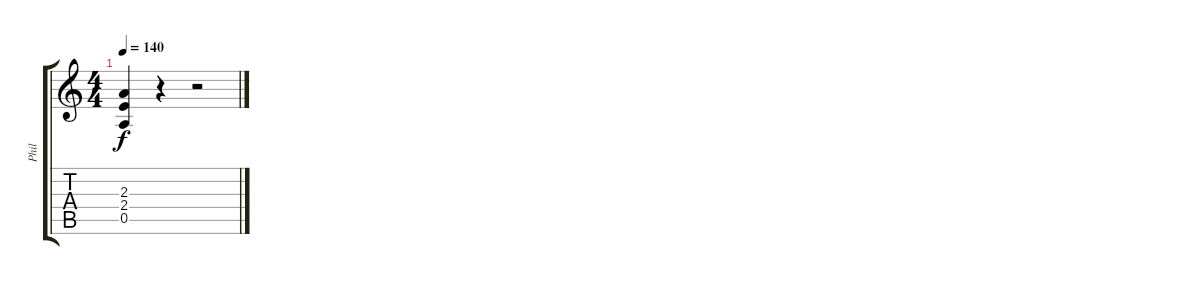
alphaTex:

\track ("Phil" "Phil") {instrument distortionguitar}
\staff {score tabs}
\tuning (E4 B3 G3 D3 A2 E2) {hide}
\ts (4 4)
\tempo 140
\clef g2
\ks c
(2.3 2.4 0.5).4{dy f} r.4 r.2
